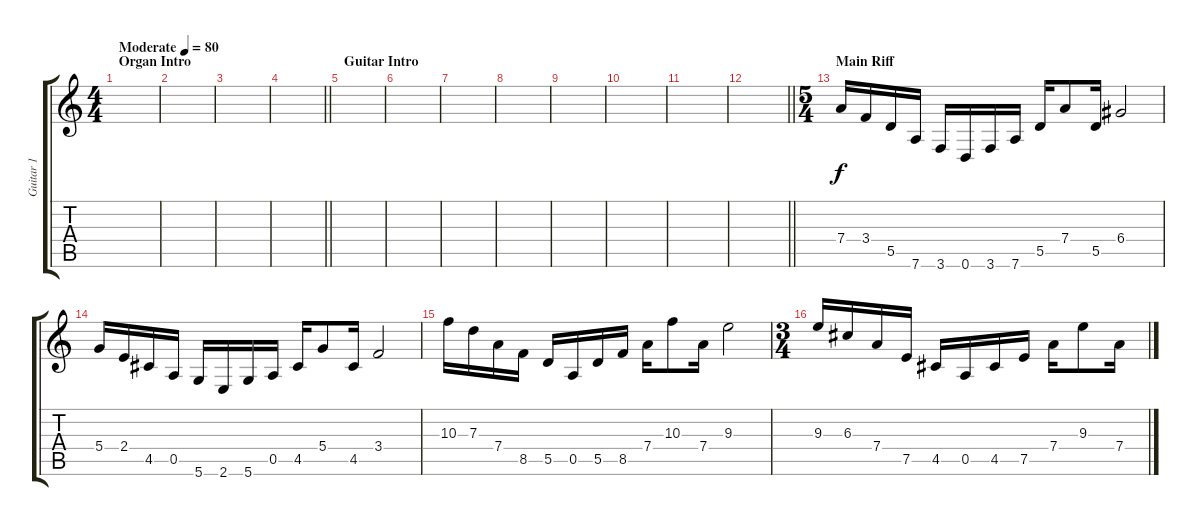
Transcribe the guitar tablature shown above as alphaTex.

\track ("Guitar 1" "Guitar 1") {instrument distortionguitar}
\staff {score tabs}
\tuning (E4 B3 G3 D3 A2 D2) {hide}
\ts (4 4)
\section ("" "Organ Intro")
\tempo (80 "Moderate")
\clef g2
\ks c
|
|
|
\barLineRight lightlight
|
\section ("" "Guitar Intro")
|
|
|
|
|
|
|
\barLineRight lightlight
|
\ts (5 4)
\section ("" "Main Riff")
7.4.16 3.4.16 5.5.16 7.6.16 3.6.16 0.6.16 3.6.16 7.6.16 5.5.16 7.4.8 5.5.16 6.4.2 |
5.4.16 2.4.16 4.5.16 0.5.16 5.6.16 2.6.16 5.6.16 0.5.16 4.5.16 5.4.8 4.5.16 3.4.2 |
10.3.16 7.3.16 7.4.16 8.5.16 5.5.16 0.5.16 5.5.16 8.5.16 7.4.16 10.3.8 7.4.16 9.3.2 |
\ts (3 4)
9.3.16 6.3.16 7.4.16 7.5.16 4.5.16 0.5.16 4.5.16 7.5.16 7.4.16 9.3.8 7.4.16
